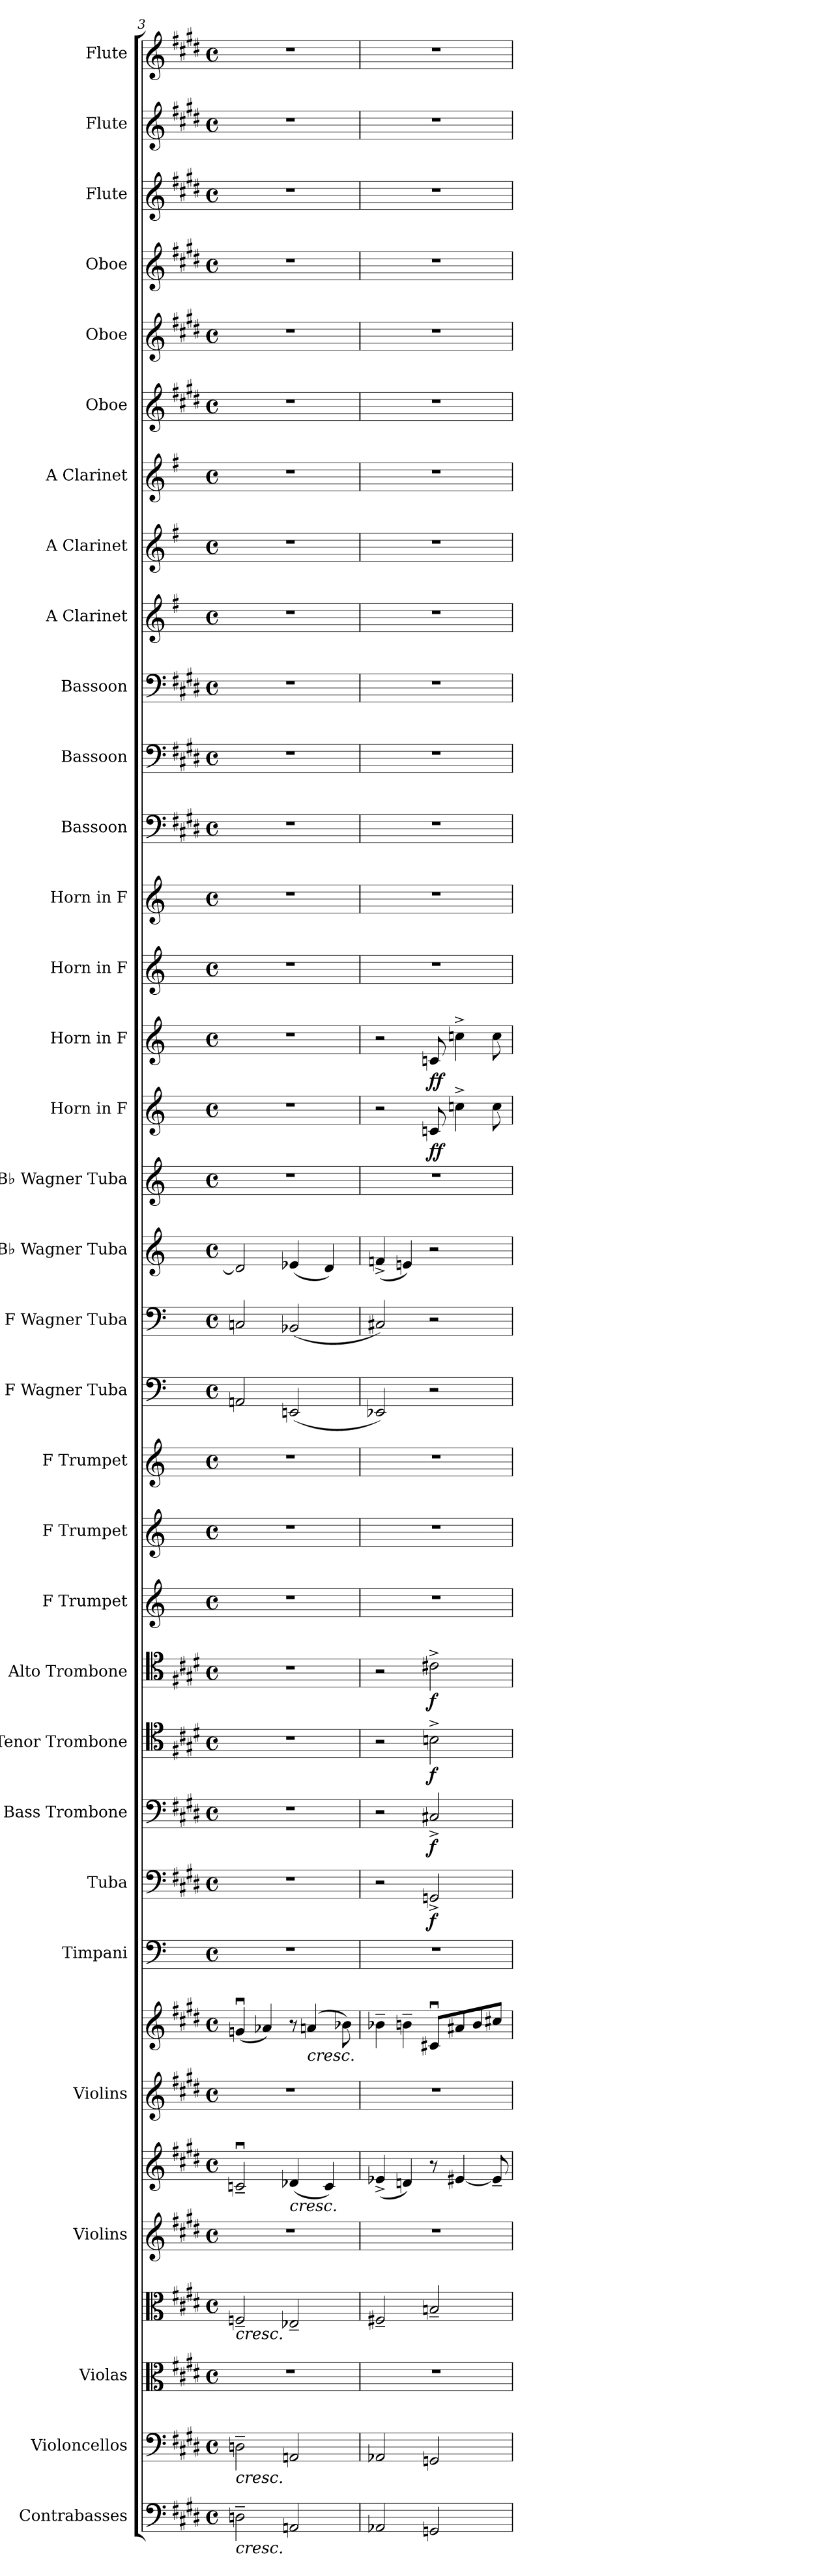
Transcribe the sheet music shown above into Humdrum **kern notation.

**kern	**kern	**kern	**kern	**kern	**kern	**kern	**kern	**kern	**kern	**dynam	**kern	**dynam	**kern	**dynam	**kern	**dynam	**kern	**kern	**kern	**kern	**kern	**kern	**kern	**kern	**dynam	**kern	**dynam	**kern	**kern	**kern	**kern	**kern	**kern	**kern	**kern	**kern	**kern	**kern	**kern	**kern	**kern
*part33	*part32	*part31	*part31	*part30	*part30	*part29	*part29	*part28	*part27	*part27	*part26	*part26	*part25	*part25	*part24	*part24	*part23	*part22	*part21	*part20	*part19	*part18	*part17	*part16	*part16	*part15	*part15	*part14	*part13	*part12	*part11	*part10	*part9	*part8	*part7	*part6	*part5	*part4	*part3	*part2	*part1
*staff36	*staff35	*staff34	*staff33	*staff32	*staff31	*staff30	*staff29	*staff28	*staff27	*staff27	*staff26	*staff26	*staff25	*staff25	*staff24	*staff24	*staff23	*staff22	*staff21	*staff20	*staff19	*staff18	*staff17	*staff16	*staff16	*staff15	*staff15	*staff14	*staff13	*staff12	*staff11	*staff10	*staff9	*staff8	*staff7	*staff6	*staff5	*staff4	*staff3	*staff2	*staff1
*I"Contrabasses	*I"Violoncellos	*I"Violas	*	*I"Violins	*	*I"Violins	*	*I"Timpani	*I"Tuba	*	*I"Bass Trombone	*	*I"Tenor Trombone	*	*I"Alto Trombone	*	*I"F Trumpet	*I"F Trumpet	*I"F Trumpet	*I"F Wagner Tuba	*I"F Wagner Tuba	*I"B♭ Wagner Tuba	*I"B♭ Wagner Tuba	*I"Horn in F	*	*I"Horn in F	*	*I"Horn in F	*I"Horn in F	*I"Bassoon	*I"Bassoon	*I"Bassoon	*I"A Clarinet	*I"A Clarinet	*I"A Clarinet	*I"Oboe	*I"Oboe	*I"Oboe	*I"Flute	*I"Flute	*I"Flute
*I'Cbs.	*I'Vcs.	*I'Vlas.	*	*I'Vlns.	*	*I'Vlns.	*	*I'Timp.	*I'Tba.	*	*I'B. Tbn.	*	*I'T. Tbn.	*	*I'A. Tbn.	*	*I'F Tpt.	*I'F Tpt.	*I'F Tpt.	*I'F Wag. Tu.	*I'F Wag. Tu.	*I'B♭ Wag. Tu.	*I'B♭ Wag. Tu.	*	*	*	*	*	*	*I'Bsn.	*I'Bsn.	*I'Bsn.	*I'A Cl.	*I'A Cl.	*I'A Cl.	*I'Ob.	*I'Ob.	*I'Ob.	*I'Fl.	*I'Fl.	*I'Fl.
*clefF4	*clefF4	*clefC3	*clefC3	*clefG2	*clefG2	*clefG2	*clefG2	*clefF4	*clefF4	*	*clefF4	*	*clefC4	*	*clefC4	*	*clefG2	*clefG2	*clefG2	*clefF4	*clefF4	*clefG2	*clefG2	*clefG2	*	*clefG2	*	*clefG2	*clefG2	*clefF4	*clefF4	*clefF4	*clefG2	*clefG2	*clefG2	*clefG2	*clefG2	*clefG2	*clefG2	*clefG2	*clefG2
*ITrd7c12	*	*	*	*	*	*	*	*	*	*	*	*	*	*	*	*	*ITrd-3c-5	*ITrd-3c-5	*ITrd-3c-5	*ITrd1c2	*ITrd1c2	*ITrd4c7	*ITrd4c7	*ITrd4c7	*	*ITrd4c7	*	*ITrd4c7	*ITrd4c7	*	*	*	*ITrd2c3	*ITrd2c3	*ITrd2c3	*	*	*	*	*	*
*k[f#c#g#d#]	*k[f#c#g#d#]	*k[f#c#g#d#]	*k[f#c#g#d#]	*k[f#c#g#d#]	*k[f#c#g#d#]	*k[f#c#g#d#]	*k[f#c#g#d#]	*k[]	*k[f#c#g#d#]	*	*k[f#c#g#d#]	*	*k[f#c#g#d#]	*	*k[f#c#g#d#]	*	*k[b-]	*k[b-]	*k[b-]	*k[b-e-]	*k[b-e-]	*k[b-]	*k[b-]	*k[b-]	*	*k[b-]	*	*k[b-]	*k[b-]	*k[f#c#g#d#]	*k[f#c#g#d#]	*k[f#c#g#d#]	*k[f#c#g#d#]	*k[f#c#g#d#]	*k[f#c#g#d#]	*k[f#c#g#d#]	*k[f#c#g#d#]	*k[f#c#g#d#]	*k[f#c#g#d#]	*k[f#c#g#d#]	*k[f#c#g#d#]
*M4/4	*M4/4	*M4/4	*M4/4	*M4/4	*M4/4	*M4/4	*M4/4	*M4/4	*M4/4	*	*M4/4	*	*M4/4	*	*M4/4	*	*M4/4	*M4/4	*M4/4	*M4/4	*M4/4	*M4/4	*M4/4	*M4/4	*	*M4/4	*	*M4/4	*M4/4	*M4/4	*M4/4	*M4/4	*M4/4	*M4/4	*M4/4	*M4/4	*M4/4	*M4/4	*M4/4	*M4/4	*M4/4
*met(c)	*met(c)	*met(c)	*met(c)	*met(c)	*met(c)	*met(c)	*met(c)	*met(c)	*met(c)	*	*met(c)	*	*met(c)	*	*met(c)	*	*met(c)	*met(c)	*met(c)	*met(c)	*met(c)	*met(c)	*met(c)	*met(c)	*	*met(c)	*	*met(c)	*met(c)	*met(c)	*met(c)	*met(c)	*met(c)	*met(c)	*met(c)	*met(c)	*met(c)	*met(c)	*met(c)	*met(c)	*met(c)
=3	=3	=3	=3	=3	=3	=3	=3	=3	=3	=3	=3	=3	=3	=3	=3	=3	=3	=3	=3	=3	=3	=3	=3	=3	=3	=3	=3	=3	=3	=3	=3	=3	=3	=3	=3	=3	=3	=3	=3	=3	=3
!	!	!	!LO:TX:b:i:t=cresc.	!	!	!	!	!	!	!	!	!	!	!	!	!	!	!	!	!	!	!	!	!	!	!	!	!	!	!	!	!	!	!	!	!	!	!	!	!	!
!	!LO:TX:b:i:t=cresc.	!	!	!	!	!	!	!	!	!	!	!	!	!	!	!	!	!	!	!	!	!	!	!	!	!	!	!	!	!	!	!	!	!	!	!	!	!	!	!	!
!LO:TX:b:i:t=cresc.	!	!	!	!	!	!	!	!	!	!	!	!	!	!	!	!	!	!	!	!	!	!	!	!	!	!	!	!	!	!	!	!	!	!	!	!	!	!	!	!	!
2DDn~\	2Dn~\	1r	2Fn~/	1r	2cnu~/	1r	(<4gnu/	1r	1r	.	1r	.	1r	.	1r	.	1r	1r	1r	2GGn/	2BB-X/	2Gn/]	1r	1r	.	1r	.	1r	1r	1r	1r	1r	1r	1r	1r	1r	1r	1r	1r	1r	1r
.	.	.	.	.	.	.	4a-X/)	.	.	.	.	.	.	.	.	.	.	.	.	.	.	.	.	.	.	.	.	.	.	.	.	.	.	.	.	.	.	.	.	.	.
!	!	!	!	!	!LO:TX:b:i:t=cresc.	!	!	!	!	!	!	!	!	!	!	!	!	!	!	!	!	!	!	!	!	!	!	!	!	!	!	!	!	!	!	!	!	!	!	!	!
2AAAn/	2AAn/	.	2E-X~/	.	(<4d-X/	.	8r	.	.	.	.	.	.	.	.	.	.	.	.	(<2DDn/	(<2AA-X/	(<4A-X/	.	.	.	.	.	.	.	.	.	.	.	.	.	.	.	.	.	.	.
!	!	!	!	!	!	!	!LO:TX:b:i:t=cresc.	!	!	!	!	!	!	!	!	!	!	!	!	!	!	!	!	!	!	!	!	!	!	!	!	!	!	!	!	!	!	!	!	!	!
.	.	.	.	.	.	.	(>4an/	.	.	.	.	.	.	.	.	.	.	.	.	.	.	.	.	.	.	.	.	.	.	.	.	.	.	.	.	.	.	.	.	.	.
.	.	.	.	.	4c/)	.	.	.	.	.	.	.	.	.	.	.	.	.	.	.	.	4G/)	.	.	.	.	.	.	.	.	.	.	.	.	.	.	.	.	.	.	.
.	.	.	.	.	.	.	8b-X\)	.	.	.	.	.	.	.	.	.	.	.	.	.	.	.	.	.	.	.	.	.	.	.	.	.	.	.	.	.	.	.	.	.	.
=4	=4	=4	=4	=4	=4	=4	=4	=4	=4	=4	=4	=4	=4	=4	=4	=4	=4	=4	=4	=4	=4	=4	=4	=4	=4	=4	=4	=4	=4	=4	=4	=4	=4	=4	=4	=4	=4	=4	=4	=4	=4
2AAA-X/	2AA-X/	1r	2F#X~/	1r	(<4e-X^/	1r	4b-X~\	1r	2r	.	2r	.	2r	.	2r	.	1r	1r	1r	2DD-X/)	2BBn/)	(<4B-X^/	1r	2r	.	2r	.	1r	1r	1r	1r	1r	1r	1r	1r	1r	1r	1r	1r	1r	1r
.	.	.	.	.	4dn/)	.	4bn~\	.	.	.	.	.	.	.	.	.	.	.	.	.	.	4An/)	.	.	.	.	.	.	.	.	.	.	.	.	.	.	.	.	.	.	.
!	!	!	!	!	!	!	!	!	!	!LO:DY:b	!	!LO:DY:b	!	!LO:DY:b	!	!LO:DY:b	!	!	!	!	!	!	!	!	!LO:DY:b	!	!LO:DY:b	!	!	!	!	!	!	!	!	!	!	!	!	!	!
2GGGn/	2GGn/	.	2Bn~/	.	8r	.	8c#Xu/L	.	2GGn^/	f	2C#X^/	f	2Bn^\	f	2c#X^\	f	.	.	.	2r	2r	2r	.	8Fn/	ff	8Fn/	ff	.	.	.	.	.	.	.	.	.	.	.	.	.	.
.	.	.	.	.	[4e#X/	.	8a#X/	.	.	.	.	.	.	.	.	.	.	.	.	.	.	.	.	4fn^\	.	4fn^\	.	.	.	.	.	.	.	.	.	.	.	.	.	.	.
.	.	.	.	.	.	.	8b/	.	.	.	.	.	.	.	.	.	.	.	.	.	.	.	.	.	.	.	.	.	.	.	.	.	.	.	.	.	.	.	.	.	.
.	.	.	.	.	8e#~/]	.	8cc#X/J	.	.	.	.	.	.	.	.	.	.	.	.	.	.	.	.	8f\	.	8f\	.	.	.	.	.	.	.	.	.	.	.	.	.	.	.
=	=	=	=	=	=	=	=	=	=	=	=	=	=	=	=	=	=	=	=	=	=	=	=	=	=	=	=	=	=	=	=	=	=	=	=	=	=	=	=	=	=
*-	*-	*-	*-	*-	*-	*-	*-	*-	*-	*-	*-	*-	*-	*-	*-	*-	*-	*-	*-	*-	*-	*-	*-	*-	*-	*-	*-	*-	*-	*-	*-	*-	*-	*-	*-	*-	*-	*-	*-	*-	*-
